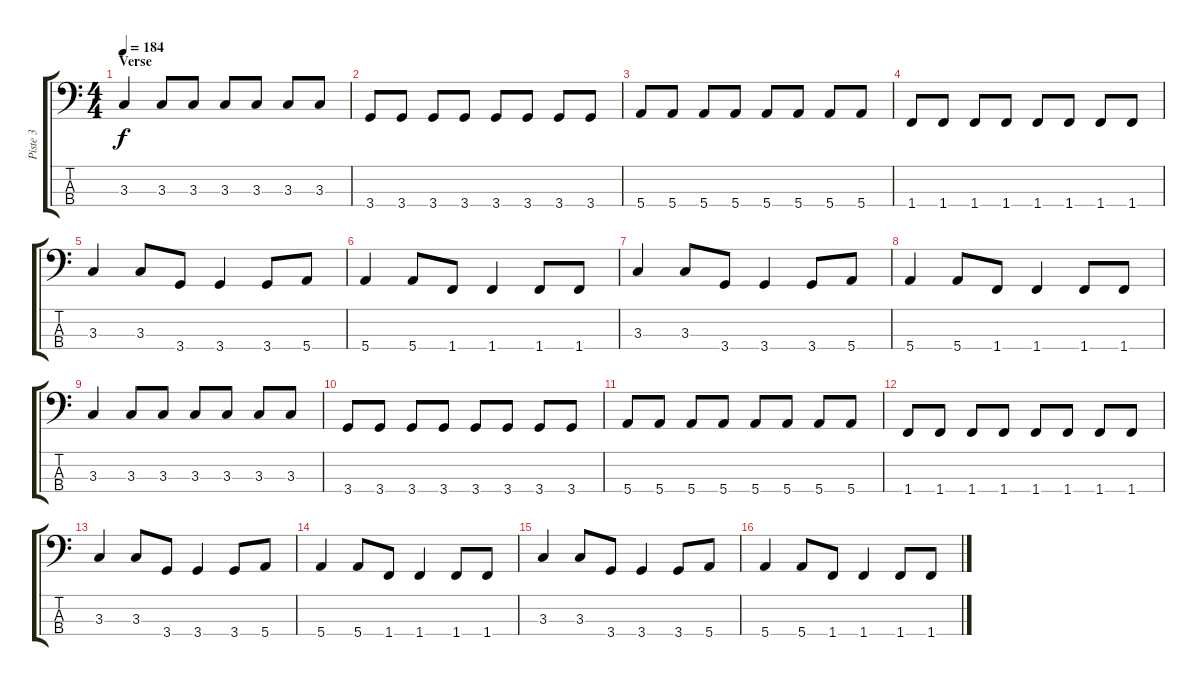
\track ("Piste 3" "Piste 3") {instrument electricbasspick}
\staff {score tabs}
\tuning (G2 D2 A1 E1) {hide}
\ts (4 4)
\section ("" "Verse")
\tempo 184
\clef f4
\ks c
3.3.4{dy f} 3.3.8 3.3.8 3.3.8 3.3.8 3.3.8 3.3.8 |
3.4.8 3.4.8 3.4.8 3.4.8 3.4.8 3.4.8 3.4.8 3.4.8 |
5.4.8 5.4.8 5.4.8 5.4.8 5.4.8 5.4.8 5.4.8 5.4.8 |
1.4.8 1.4.8 1.4.8 1.4.8 1.4.8 1.4.8 1.4.8 1.4.8 |
3.3.4 3.3.8 3.4.8 3.4.4 3.4.8 5.4.8 |
5.4.4 5.4.8 1.4.8 1.4.4 1.4.8 1.4.8 |
3.3.4 3.3.8 3.4.8 3.4.4 3.4.8 5.4.8 |
5.4.4 5.4.8 1.4.8 1.4.4 1.4.8 1.4.8 |
3.3.4 3.3.8 3.3.8 3.3.8 3.3.8 3.3.8 3.3.8 |
3.4.8 3.4.8 3.4.8 3.4.8 3.4.8 3.4.8 3.4.8 3.4.8 |
5.4.8 5.4.8 5.4.8 5.4.8 5.4.8 5.4.8 5.4.8 5.4.8 |
1.4.8 1.4.8 1.4.8 1.4.8 1.4.8 1.4.8 1.4.8 1.4.8 |
3.3.4 3.3.8 3.4.8 3.4.4 3.4.8 5.4.8 |
5.4.4 5.4.8 1.4.8 1.4.4 1.4.8 1.4.8 |
3.3.4 3.3.8 3.4.8 3.4.4 3.4.8 5.4.8 |
5.4.4 5.4.8 1.4.8 1.4.4 1.4.8 1.4.8
